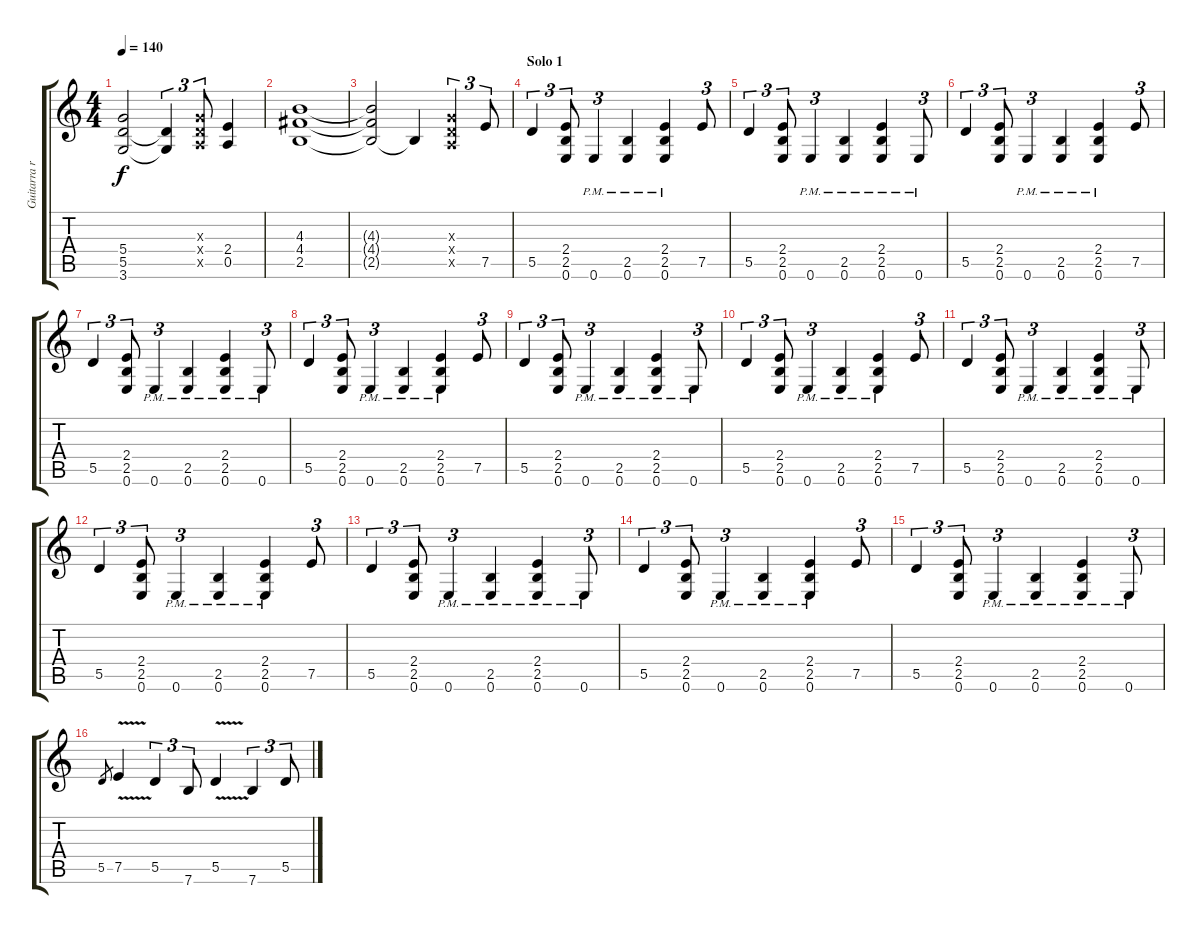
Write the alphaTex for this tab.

\track ("Guitarra rítmica" "Guitarra r") {instrument electricguitarjazz}
\staff {score tabs}
\tuning (E4 B3 G3 D3 A2 E2) {hide}
\ts (4 4)
\tempo 140
\clef g2
\ks c
(5.4 5.5 3.6).2{dy f} (5.5{t} 3.6{t}).4{tu (3 2)} (0.3{x} 0.4{x} 0.5{x}).8{tu (3 2)} (2.4 0.5).4 |
(4.3 4.4 2.5).1 |
(4.3{t} 4.4{t} 2.5{t}).2 2.5{t}.4 (0.3{x} 0.4{x} 0.5{x}).4{tu (3 2)} 7.5.8{tu (3 2)} |
\section ("" "Solo 1")
5.5.4{tu (3 2)} (2.4 2.5 0.6).8{tu (3 2)} 0.6{pm}.4{tu (3 2)} (2.5{pm} 0.6{pm}).4 (2.4{pm} 2.5{pm} 0.6{pm}).4 7.5.8{tu (3 2)} |
5.5.4{tu (3 2)} (2.4 2.5 0.6).8{tu (3 2)} 0.6{pm}.4{tu (3 2)} (2.5{pm} 0.6{pm}).4 (2.4{pm} 2.5{pm} 0.6{pm}).4 0.6{pm}.8{tu (3 2)} |
5.5.4{tu (3 2)} (2.4 2.5 0.6).8{tu (3 2)} 0.6{pm}.4{tu (3 2)} (2.5{pm} 0.6{pm}).4 (2.4{pm} 2.5{pm} 0.6{pm}).4 7.5.8{tu (3 2)} |
5.5.4{tu (3 2)} (2.4 2.5 0.6).8{tu (3 2)} 0.6{pm}.4{tu (3 2)} (2.5{pm} 0.6{pm}).4 (2.4{pm} 2.5{pm} 0.6{pm}).4 0.6{pm}.8{tu (3 2)} |
5.5.4{tu (3 2)} (2.4 2.5 0.6).8{tu (3 2)} 0.6{pm}.4{tu (3 2)} (2.5{pm} 0.6{pm}).4 (2.4{pm} 2.5{pm} 0.6{pm}).4 7.5.8{tu (3 2)} |
5.5.4{tu (3 2)} (2.4 2.5 0.6).8{tu (3 2)} 0.6{pm}.4{tu (3 2)} (2.5{pm} 0.6{pm}).4 (2.4{pm} 2.5{pm} 0.6{pm}).4 0.6{pm}.8{tu (3 2)} |
5.5.4{tu (3 2)} (2.4 2.5 0.6).8{tu (3 2)} 0.6{pm}.4{tu (3 2)} (2.5{pm} 0.6{pm}).4 (2.4{pm} 2.5{pm} 0.6{pm}).4 7.5.8{tu (3 2)} |
5.5.4{tu (3 2)} (2.4 2.5 0.6).8{tu (3 2)} 0.6{pm}.4{tu (3 2)} (2.5{pm} 0.6{pm}).4 (2.4{pm} 2.5{pm} 0.6{pm}).4 0.6{pm}.8{tu (3 2)} |
5.5.4{tu (3 2)} (2.4 2.5 0.6).8{tu (3 2)} 0.6{pm}.4{tu (3 2)} (2.5{pm} 0.6{pm}).4 (2.4{pm} 2.5{pm} 0.6{pm}).4 7.5.8{tu (3 2)} |
5.5.4{tu (3 2)} (2.4 2.5 0.6).8{tu (3 2)} 0.6{pm}.4{tu (3 2)} (2.5{pm} 0.6{pm}).4 (2.4{pm} 2.5{pm} 0.6{pm}).4 0.6{pm}.8{tu (3 2)} |
5.5.4{tu (3 2)} (2.4 2.5 0.6).8{tu (3 2)} 0.6{pm}.4{tu (3 2)} (2.5{pm} 0.6{pm}).4 (2.4{pm} 2.5{pm} 0.6{pm}).4 7.5.8{tu (3 2)} |
5.5.4{tu (3 2)} (2.4 2.5 0.6).8{tu (3 2)} 0.6{pm}.4{tu (3 2)} (2.5{pm} 0.6{pm}).4 (2.4{pm} 2.5{pm} 0.6{pm}).4 0.6{pm}.8{tu (3 2)} |
5.5.8{gr} 7.5{v}.4{instrument electricguitarjazz} 5.5.4{tu (3 2)} 7.6.8{tu (3 2)} 5.5{v}.4 7.6.4{tu (3 2)} 5.5.8{tu (3 2)}
